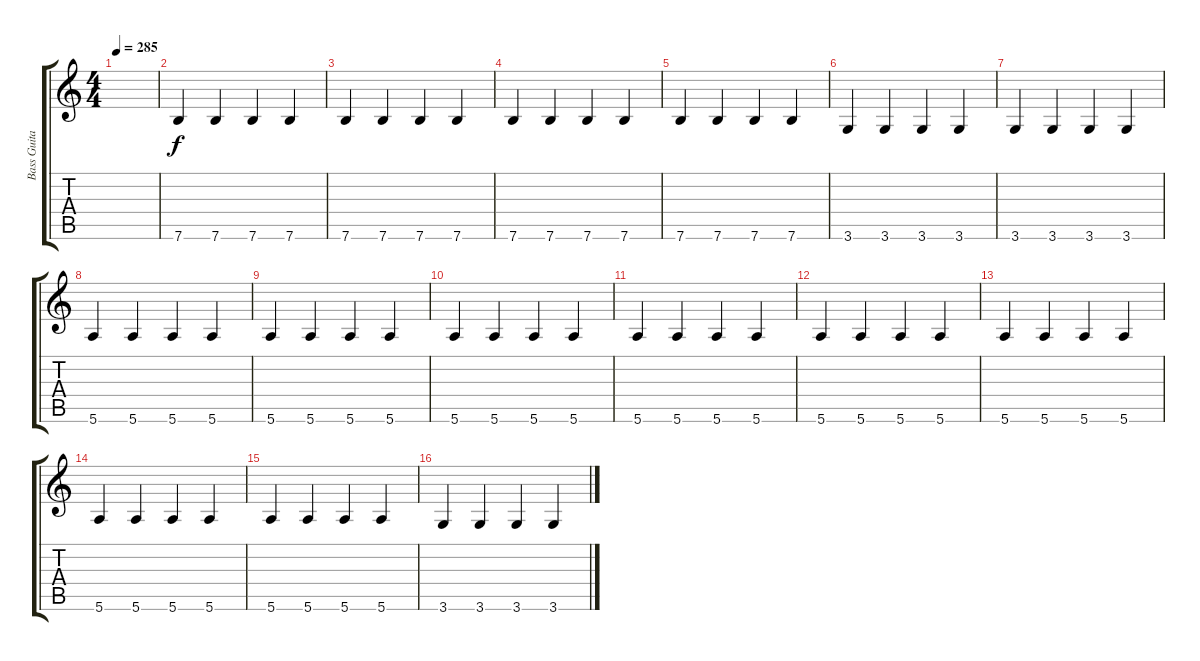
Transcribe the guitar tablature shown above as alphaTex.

\track ("Bass Guitar" "Bass Guita") {instrument electricbassfinger}
\staff {score tabs}
\tuning (E4 B3 G3 D3 A2 E2) {hide}
\ts (4 4)
\tempo 285
\clef g2
\ks c
|
7.6.4{dy f} 7.6.4 7.6.4 7.6.4 |
7.6.4 7.6.4 7.6.4 7.6.4 |
7.6.4 7.6.4 7.6.4 7.6.4 |
7.6.4 7.6.4 7.6.4 7.6.4 |
3.6.4 3.6.4 3.6.4 3.6.4 |
3.6.4 3.6.4 3.6.4 3.6.4 |
5.6.4 5.6.4 5.6.4 5.6.4 |
5.6.4 5.6.4 5.6.4 5.6.4 |
5.6.4 5.6.4 5.6.4 5.6.4 |
5.6.4 5.6.4 5.6.4 5.6.4 |
5.6.4 5.6.4 5.6.4 5.6.4 |
5.6.4 5.6.4 5.6.4 5.6.4 |
5.6.4 5.6.4 5.6.4 5.6.4 |
5.6.4 5.6.4 5.6.4 5.6.4 |
3.6.4 3.6.4 3.6.4 3.6.4
